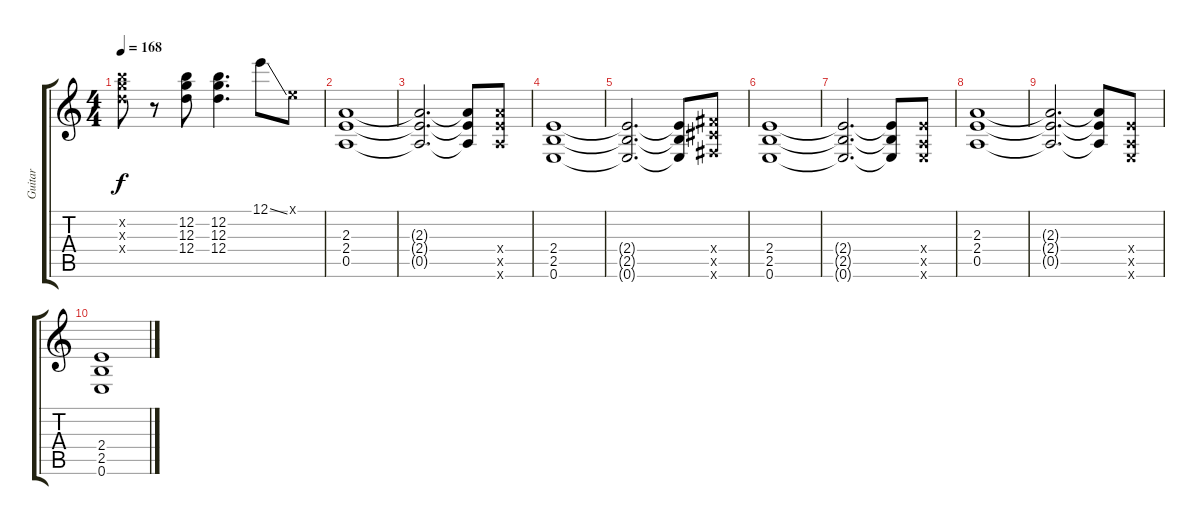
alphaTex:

\track ("Guitar" "Guitar") {instrument overdrivenguitar}
\staff {score tabs}
\tuning (E4 B3 G3 D3 A2 E2) {hide}
\ts (4 4)
\tempo 168
\clef g2
\ks c
(12.2{x} 12.3{x} 12.4{x}).8{dy f} r.8 (12.2 12.3 12.4).8 (12.2 12.3 12.4).4{d} 12.1{ss}.8 0.1{x}.8 |
(2.3 2.4 0.5).1 |
(2.3{t} 2.4{t} 0.5{t}).2{d} (2.3{t} 2.4{t} 0.5{t}).8 (7.4{x} 7.5{x} 5.6{x}).8 |
(2.4 2.5 0.6).1 |
(2.4{t} 2.5{t} 0.6{t}).2{d} (2.4{t} 2.5{t} 0.6{t}).8 (4.4{x} 4.5{x} 2.6{x}).8 |
(2.4 2.5 0.6).1 |
(2.4{t} 2.5{t} 0.6{t}).2{d} (2.4{t} 2.5{t} 0.6{t}).8 (2.4{x} 0.5{x} 0.6{x}).8 |
(2.3 2.4 0.5).1 |
(2.3{t} 2.4{t} 0.5{t}).2{d} (2.3{t} 2.4{t} 0.5{t}).8 (2.4{x} 0.5{x} 0.6{x}).8 |
(2.4 2.5 0.6).1
